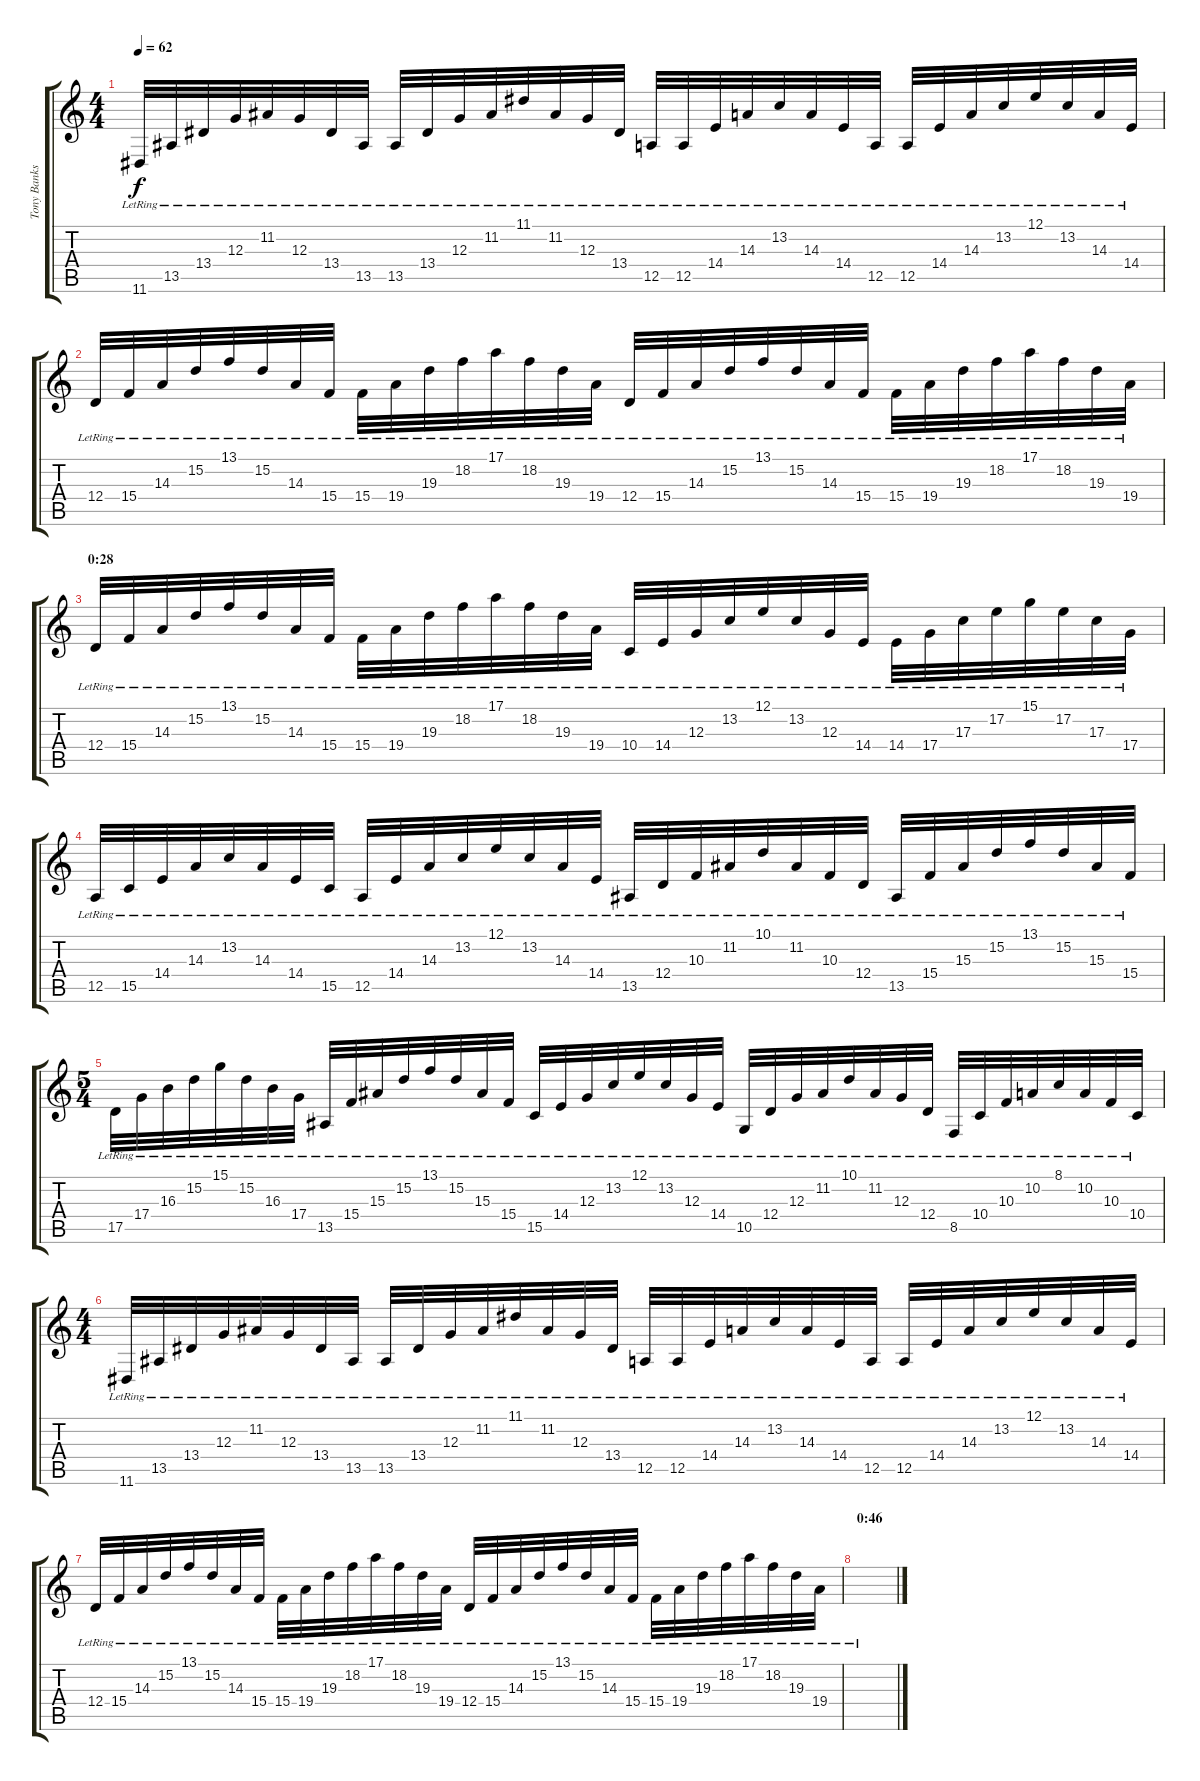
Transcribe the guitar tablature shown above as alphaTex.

\track ("Tony Banks (organ)" "Tony Banks") {instrument electricpiano2}
\staff {score tabs}
\tuning (E4 B3 G3 D3 A2 E2) {hide}
\ts (4 4)
\tempo 62
\clef g2
\ks c
11.6{lr}.32{dy f} 13.5{lr}.32 13.4{lr}.32 12.3{lr}.32 11.2{lr}.32 12.3{lr}.32 13.4{lr}.32 13.5{lr}.32 13.5{lr}.32 13.4{lr}.32 12.3{lr}.32 11.2{lr}.32 11.1{lr}.32 11.2{lr}.32 12.3{lr}.32 13.4{lr}.32 12.5{lr}.32 12.5{lr}.32 14.4{lr}.32 14.3{lr}.32 13.2{lr}.32 14.3{lr}.32 14.4{lr}.32 12.5{lr}.32 12.5{lr}.32 14.4{lr}.32 14.3{lr}.32 13.2{lr}.32 12.1{lr}.32 13.2{lr}.32 14.3{lr}.32 14.4{lr}.32 |
12.4{lr}.32 15.4{lr}.32 14.3{lr}.32 15.2{lr}.32 13.1{lr}.32 15.2{lr}.32 14.3{lr}.32 15.4{lr}.32 15.4{lr}.32 19.4{lr}.32 19.3{lr}.32 18.2{lr}.32 17.1{lr}.32 18.2{lr}.32 19.3{lr}.32 19.4{lr}.32 12.4{lr}.32 15.4{lr}.32 14.3{lr}.32 15.2{lr}.32 13.1{lr}.32 15.2{lr}.32 14.3{lr}.32 15.4{lr}.32 15.4{lr}.32 19.4{lr}.32 19.3{lr}.32 18.2{lr}.32 17.1{lr}.32 18.2{lr}.32 19.3{lr}.32 19.4{lr}.32 |
\section ("" "0:28")
12.4{lr}.32 15.4{lr}.32 14.3{lr}.32 15.2{lr}.32 13.1{lr}.32 15.2{lr}.32 14.3{lr}.32 15.4{lr}.32 15.4{lr}.32 19.4{lr}.32 19.3{lr}.32 18.2{lr}.32 17.1{lr}.32 18.2{lr}.32 19.3{lr}.32 19.4{lr}.32 10.4{lr}.32 14.4{lr}.32 12.3{lr}.32 13.2{lr}.32 12.1{lr}.32 13.2{lr}.32 12.3{lr}.32 14.4{lr}.32 14.4{lr}.32 17.4{lr}.32 17.3{lr}.32 17.2{lr}.32 15.1{lr}.32 17.2{lr}.32 17.3{lr}.32 17.4{lr}.32 |
12.5{lr}.32 15.5{lr}.32 14.4{lr}.32 14.3{lr}.32 13.2{lr}.32 14.3{lr}.32 14.4{lr}.32 15.5{lr}.32 12.5{lr}.32 14.4{lr}.32 14.3{lr}.32 13.2{lr}.32 12.1{lr}.32 13.2{lr}.32 14.3{lr}.32 14.4{lr}.32 13.5{lr}.32 12.4{lr}.32 10.3{lr}.32 11.2{lr}.32 10.1{lr}.32 11.2{lr}.32 10.3{lr}.32 12.4{lr}.32 13.5{lr}.32 15.4{lr}.32 15.3{lr}.32 15.2{lr}.32 13.1{lr}.32 15.2{lr}.32 15.3{lr}.32 15.4{lr}.32 |
\ts (5 4)
17.5{lr}.32 17.4{lr}.32 16.3{lr}.32 15.2{lr}.32 15.1{lr}.32 15.2{lr}.32 16.3{lr}.32 17.4{lr}.32 13.5{lr}.32 15.4{lr}.32 15.3{lr}.32 15.2{lr}.32 13.1{lr}.32 15.2{lr}.32 15.3{lr}.32 15.4{lr}.32 15.5{lr}.32 14.4{lr}.32 12.3{lr}.32 13.2{lr}.32 12.1{lr}.32 13.2{lr}.32 12.3{lr}.32 14.4{lr}.32 10.5{lr}.32 12.4{lr}.32 12.3{lr}.32 11.2{lr}.32 10.1{lr}.32 11.2{lr}.32 12.3{lr}.32 12.4{lr}.32 8.5{lr}.32 10.4{lr}.32 10.3{lr}.32 10.2{lr}.32 8.1{lr}.32 10.2{lr}.32 10.3{lr}.32 10.4{lr}.32 |
\ts (4 4)
11.6{lr}.32 13.5{lr}.32 13.4{lr}.32 12.3{lr}.32 11.2{lr}.32 12.3{lr}.32 13.4{lr}.32 13.5{lr}.32 13.5{lr}.32 13.4{lr}.32 12.3{lr}.32 11.2{lr}.32 11.1{lr}.32 11.2{lr}.32 12.3{lr}.32 13.4{lr}.32 12.5{lr}.32 12.5{lr}.32 14.4{lr}.32 14.3{lr}.32 13.2{lr}.32 14.3{lr}.32 14.4{lr}.32 12.5{lr}.32 12.5{lr}.32 14.4{lr}.32 14.3{lr}.32 13.2{lr}.32 12.1{lr}.32 13.2{lr}.32 14.3{lr}.32 14.4{lr}.32 |
12.4{lr}.32 15.4{lr}.32 14.3{lr}.32 15.2{lr}.32 13.1{lr}.32 15.2{lr}.32 14.3{lr}.32 15.4{lr}.32 15.4{lr}.32 19.4{lr}.32 19.3{lr}.32 18.2{lr}.32 17.1{lr}.32 18.2{lr}.32 19.3{lr}.32 19.4{lr}.32 12.4{lr}.32 15.4{lr}.32 14.3{lr}.32 15.2{lr}.32 13.1{lr}.32 15.2{lr}.32 14.3{lr}.32 15.4{lr}.32 15.4{lr}.32 19.4{lr}.32 19.3{lr}.32 18.2{lr}.32 17.1{lr}.32 18.2{lr}.32 19.3{lr}.32 19.4{lr}.32 |
\section ("" "0:46")
